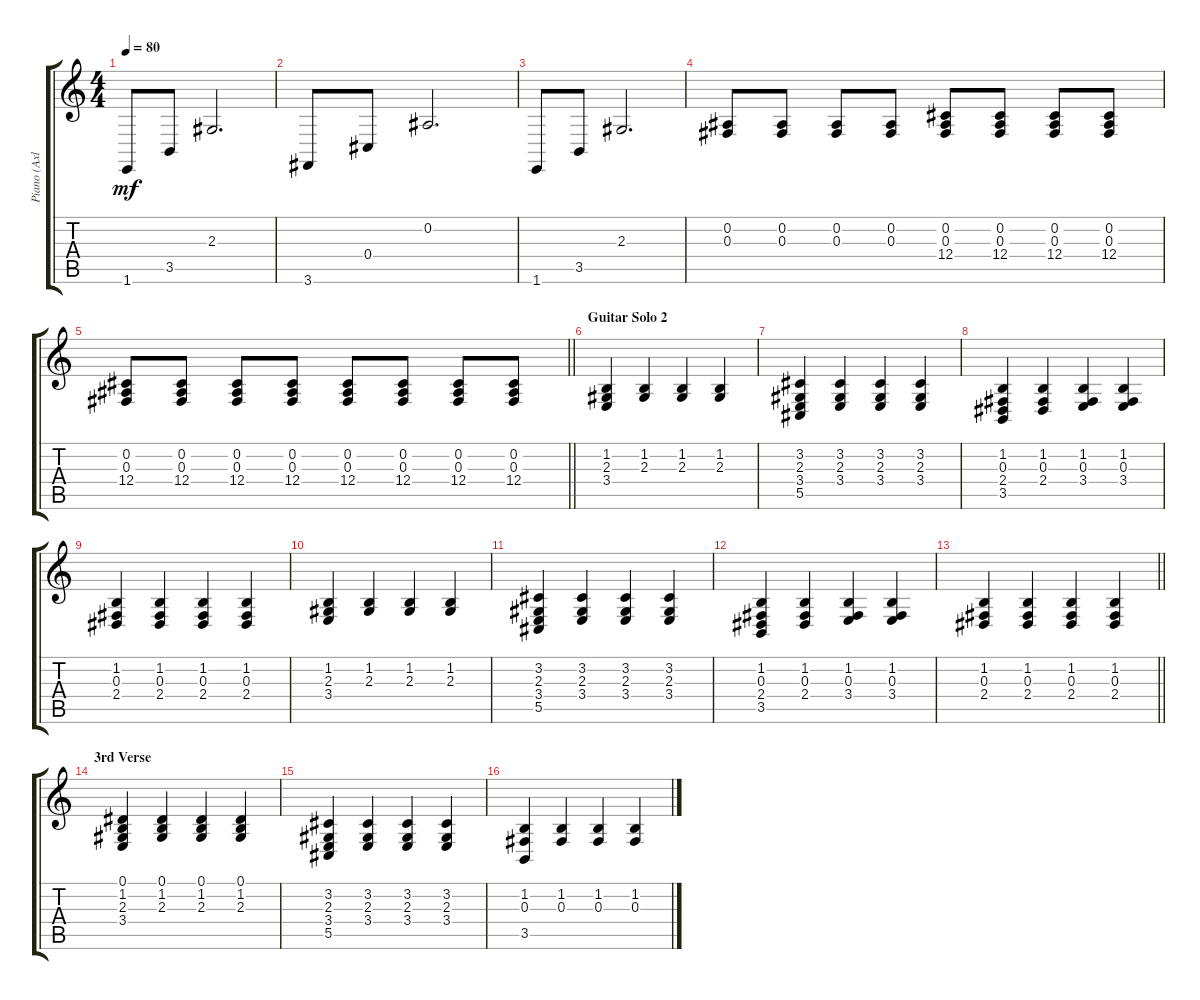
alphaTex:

\track ("Piano (Axl)" "Piano (Axl") {instrument acousticgrandpiano}
\staff {score tabs}
\tuning (Eb4 Bb3 Gb3 Db3 Ab2 Eb2) {hide}
\ts (4 4)
\tempo 80
\clef g2
\ks c
1.6.8{dy mf} 3.5.8 2.3.2{d} |
3.6.8 0.4.8 0.2.2{d} |
1.6.8 3.5.8 2.3.2{d} |
(0.2 0.3).8 (0.2 0.3).8 (0.2 0.3).8 (0.2 0.3).8 (0.2 0.3 12.4).8 (0.2 0.3 12.4).8 (0.2 0.3 12.4).8 (0.2 0.3 12.4).8 |
\barLineRight lightlight
(0.2 0.3 12.4).8 (0.2 0.3 12.4).8 (0.2 0.3 12.4).8 (0.2 0.3 12.4).8 (0.2 0.3 12.4).8 (0.2 0.3 12.4).8 (0.2 0.3 12.4).8 (0.2 0.3 12.4).8 |
\section ("" "Guitar Solo 2")
(1.2 2.3 3.4).4 (1.2 2.3).4 (1.2 2.3).4 (1.2 2.3).4 |
(3.2 2.3 3.4 5.5).4 (3.2 2.3 3.4).4 (3.2 2.3 3.4).4 (3.2 2.3 3.4).4 |
(1.2 0.3 2.4 3.5).4 (1.2 0.3 2.4).4 (1.2 0.3 3.4).4 (1.2 0.3 3.4).4 |
(1.2 0.3 2.4).4 (1.2 0.3 2.4).4 (1.2 0.3 2.4).4 (1.2 0.3 2.4).4 |
(1.2 2.3 3.4).4 (1.2 2.3).4 (1.2 2.3).4 (1.2 2.3).4 |
(3.2 2.3 3.4 5.5).4 (3.2 2.3 3.4).4 (3.2 2.3 3.4).4 (3.2 2.3 3.4).4 |
(1.2 0.3 2.4 3.5).4 (1.2 0.3 2.4).4 (1.2 0.3 3.4).4 (1.2 0.3 3.4).4 |
\barLineRight lightlight
(1.2 0.3 2.4).4 (1.2 0.3 2.4).4 (1.2 0.3 2.4).4 (1.2 0.3 2.4).4 |
\section ("" "3rd Verse")
(0.1 1.2 2.3 3.4).4 (0.1 1.2 2.3).4 (0.1 1.2 2.3).4 (0.1 1.2 2.3).4 |
(3.2 2.3 3.4 5.5).4 (3.2 2.3 3.4).4 (3.2 2.3 3.4).4 (3.2 2.3 3.4).4 |
(1.2 0.3 3.5).4 (1.2 0.3).4 (1.2 0.3).4 (1.2 0.3).4
